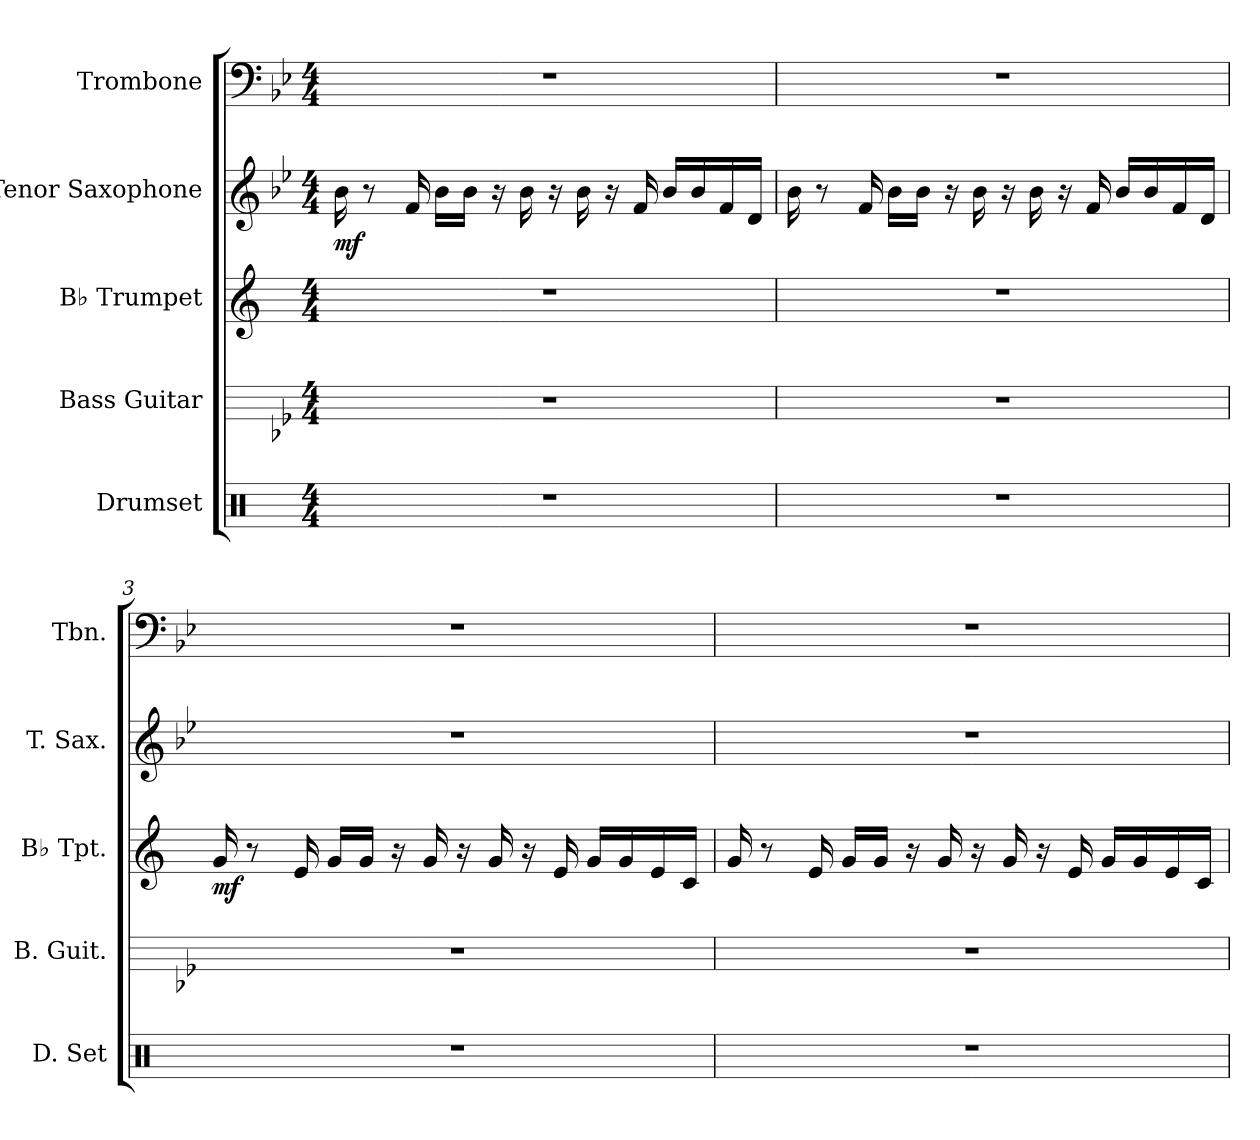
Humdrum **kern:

**kern	**kern	**kern	**dynam	**kern	**dynam	**kern
*part5	*part4	*part3	*part3	*part2	*part2	*part1
*staff5	*staff4	*staff3	*staff3	*staff2	*staff2	*staff1
*I"Drumset	*I"Bass Guitar	*I"B♭ Trumpet	*	*I"Tenor Saxophone	*	*I"Trombone
*I'D. Set	*I'B. Guit.	*I'B♭ Tpt.	*	*I'T. Sax.	*	*I'Tbn.
*	*stria4	*	*	*	*	*
*clefX	*	*clefG2	*	*clefG2	*	*clefF4
*	*ITrd7c12	*ITrd1c2	*	*ITrd8c14	*	*
*k[]	*k[b-e-]	*k[b-e-]	*	*k[b-e-]	*	*k[b-e-]
*M4/4	*M4/4	*M4/4	*	*M4/4	*	*M4/4
*MM105	*MM105	*MM105	*	*MM105	*	*MM105
=1	=1	=1	=1	=1	=1	=1
!	!	!	!	!	!LO:DY:b	!
1r	1r	1r	.	16B-\	mf	1r
.	.	.	.	8r	.	.
.	.	.	.	16F/	.	.
.	.	.	.	16B-\LL	.	.
.	.	.	.	16B-\JJ	.	.
.	.	.	.	16r	.	.
.	.	.	.	16B-\	.	.
.	.	.	.	16r	.	.
.	.	.	.	16B-\	.	.
.	.	.	.	16r	.	.
.	.	.	.	16F/	.	.
.	.	.	.	16B-/LL	.	.
.	.	.	.	16B-/	.	.
.	.	.	.	16F/	.	.
.	.	.	.	16D/JJ	.	.
=2	=2	=2	=2	=2	=2	=2
1r	1r	1r	.	16B-\	.	1r
.	.	.	.	8r	.	.
.	.	.	.	16F/	.	.
.	.	.	.	16B-\LL	.	.
.	.	.	.	16B-\JJ	.	.
.	.	.	.	16r	.	.
.	.	.	.	16B-\	.	.
.	.	.	.	16r	.	.
.	.	.	.	16B-\	.	.
.	.	.	.	16r	.	.
.	.	.	.	16F/	.	.
.	.	.	.	16B-/LL	.	.
.	.	.	.	16B-/	.	.
.	.	.	.	16F/	.	.
.	.	.	.	16D/JJ	.	.
!!LO:LB:g=z
=3	=3	=3	=3	=3	=3	=3
!	!	!	!LO:DY:b	!	!	!
1r	1r	16f/	mf	1r	.	1r
.	.	8r	.	.	.	.
.	.	16d/	.	.	.	.
.	.	16f/LL	.	.	.	.
.	.	16f/JJ	.	.	.	.
.	.	16r	.	.	.	.
.	.	16f/	.	.	.	.
.	.	16r	.	.	.	.
.	.	16f/	.	.	.	.
.	.	16r	.	.	.	.
.	.	16d/	.	.	.	.
.	.	16f/LL	.	.	.	.
.	.	16f/	.	.	.	.
.	.	16d/	.	.	.	.
.	.	16B-/JJ	.	.	.	.
=4	=4	=4	=4	=4	=4	=4
1r	1r	16f/	.	1r	.	1r
.	.	8r	.	.	.	.
.	.	16d/	.	.	.	.
.	.	16f/LL	.	.	.	.
.	.	16f/JJ	.	.	.	.
.	.	16r	.	.	.	.
.	.	16f/	.	.	.	.
.	.	16r	.	.	.	.
.	.	16f/	.	.	.	.
.	.	16r	.	.	.	.
.	.	16d/	.	.	.	.
.	.	16f/LL	.	.	.	.
.	.	16f/	.	.	.	.
.	.	16d/	.	.	.	.
.	.	16B-/JJ	.	.	.	.
=	=	=	=	=	=	=
*-	*-	*-	*-	*-	*-	*-
